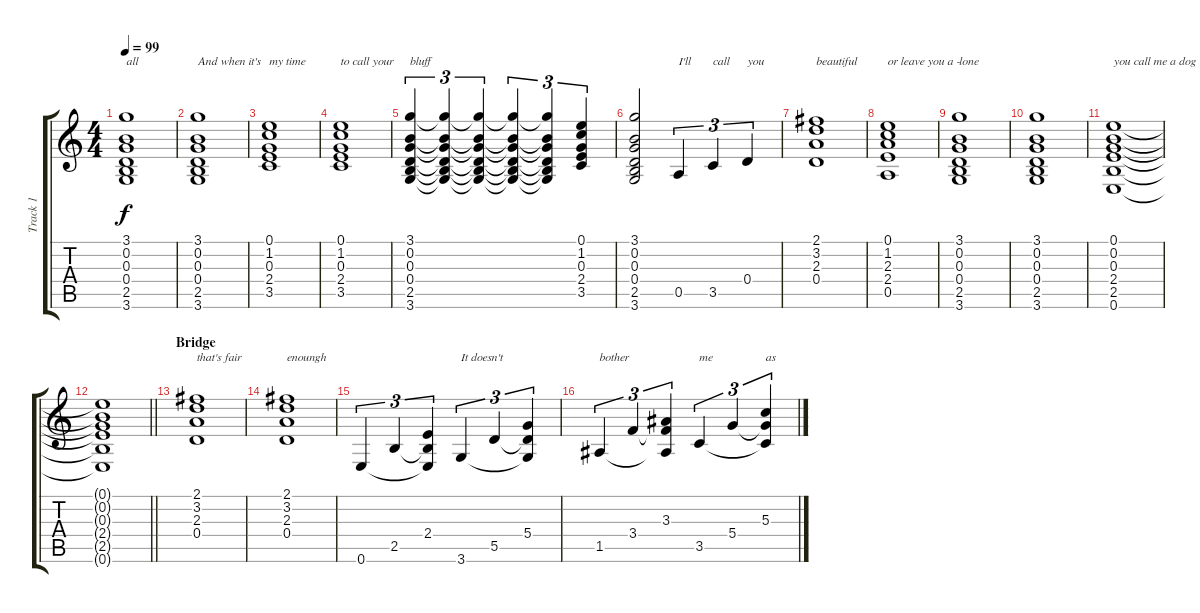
\track ("Track 1" "Track 1") {instrument acousticguitarsteel}
\staff {score tabs}
\tuning (E4 B3 G3 D3 A2 E2) {hide}
\ts (4 4)
\tempo 99
\clef g2
\ks c
(3.1 0.2 0.3 0.4 2.5 3.6).1{txt "all" dy f} |
(3.1 0.2 0.3 0.4 2.5 3.6).1{txt "And when it's"} |
(0.1 1.2 0.3 2.4 3.5).1{txt "my time"} |
(0.1 1.2 0.3 2.4 3.5).1{txt "to call your"} |
(3.1 0.2 0.3 0.4 2.5 3.6).4{tu (3 2) txt "bluff"} (3.1{t} 0.2{t} 0.3{t} 0.4{t} 2.5{t} 3.6{t}).4{tu (3 2)} (3.1{t} 0.2{t} 0.3{t} 0.4{t} 2.5{t} 3.6{t}).4{tu (3 2)} (3.1{t} 0.2{t} 0.3{t} 0.4{t} 2.5{t} 3.6{t}).4{tu (3 2)} (3.1{t} 0.2{t} 0.3{t} 0.4{t} 2.5{t} 3.6{t}).4{tu (3 2)} (0.1 1.2 0.3 2.4 3.5).4{tu (3 2)} |
(3.1 0.2 0.3 0.4 2.5 3.6).2 0.5.4{tu (3 2) txt "I'll"} 3.5.4{tu (3 2) txt "call"} 0.4.4{tu (3 2) txt "you"} |
(2.1 3.2 2.3 0.4).1{txt "beautiful"} |
(0.1 1.2 2.3 2.4 0.5).1{txt "or leave you a -"} |
(3.1 0.2 0.3 0.4 2.5 3.6).1{txt "lone"} |
(3.1 0.2 0.3 0.4 2.5 3.6).1 |
(0.1 0.2 0.3 2.4 2.5 0.6).1{txt "you call me a dog"} |
\barLineRight lightlight
(0.1{t} 0.2{t} 0.3{t} 2.4{t} 2.5{t} 0.6{t}).1 |
\section ("" "Bridge")
(2.1 3.2 2.3 0.4).1{txt "that's fair"} |
(2.1 3.2 2.3 0.4).1{txt "enoungh"} |
0.6.4{tu (3 2)} 2.5.4{tu (3 2)} (2.4 2.5{t} 0.6{t}).4{tu (3 2)} 3.6.4{tu (3 2) txt "It doesn't"} 5.5.4{tu (3 2)} (5.4 5.5{t} 3.6{t}).4{tu (3 2)} |
1.5.4{tu (3 2) txt "bother"} 3.4.4{tu (3 2)} (3.3 3.4{t} 1.5{t}).4{tu (3 2)} 3.5.4{tu (3 2) txt "me"} 5.4.4{tu (3 2)} (5.3 5.4{t} 3.5{t}).4{tu (3 2) txt "as"}
